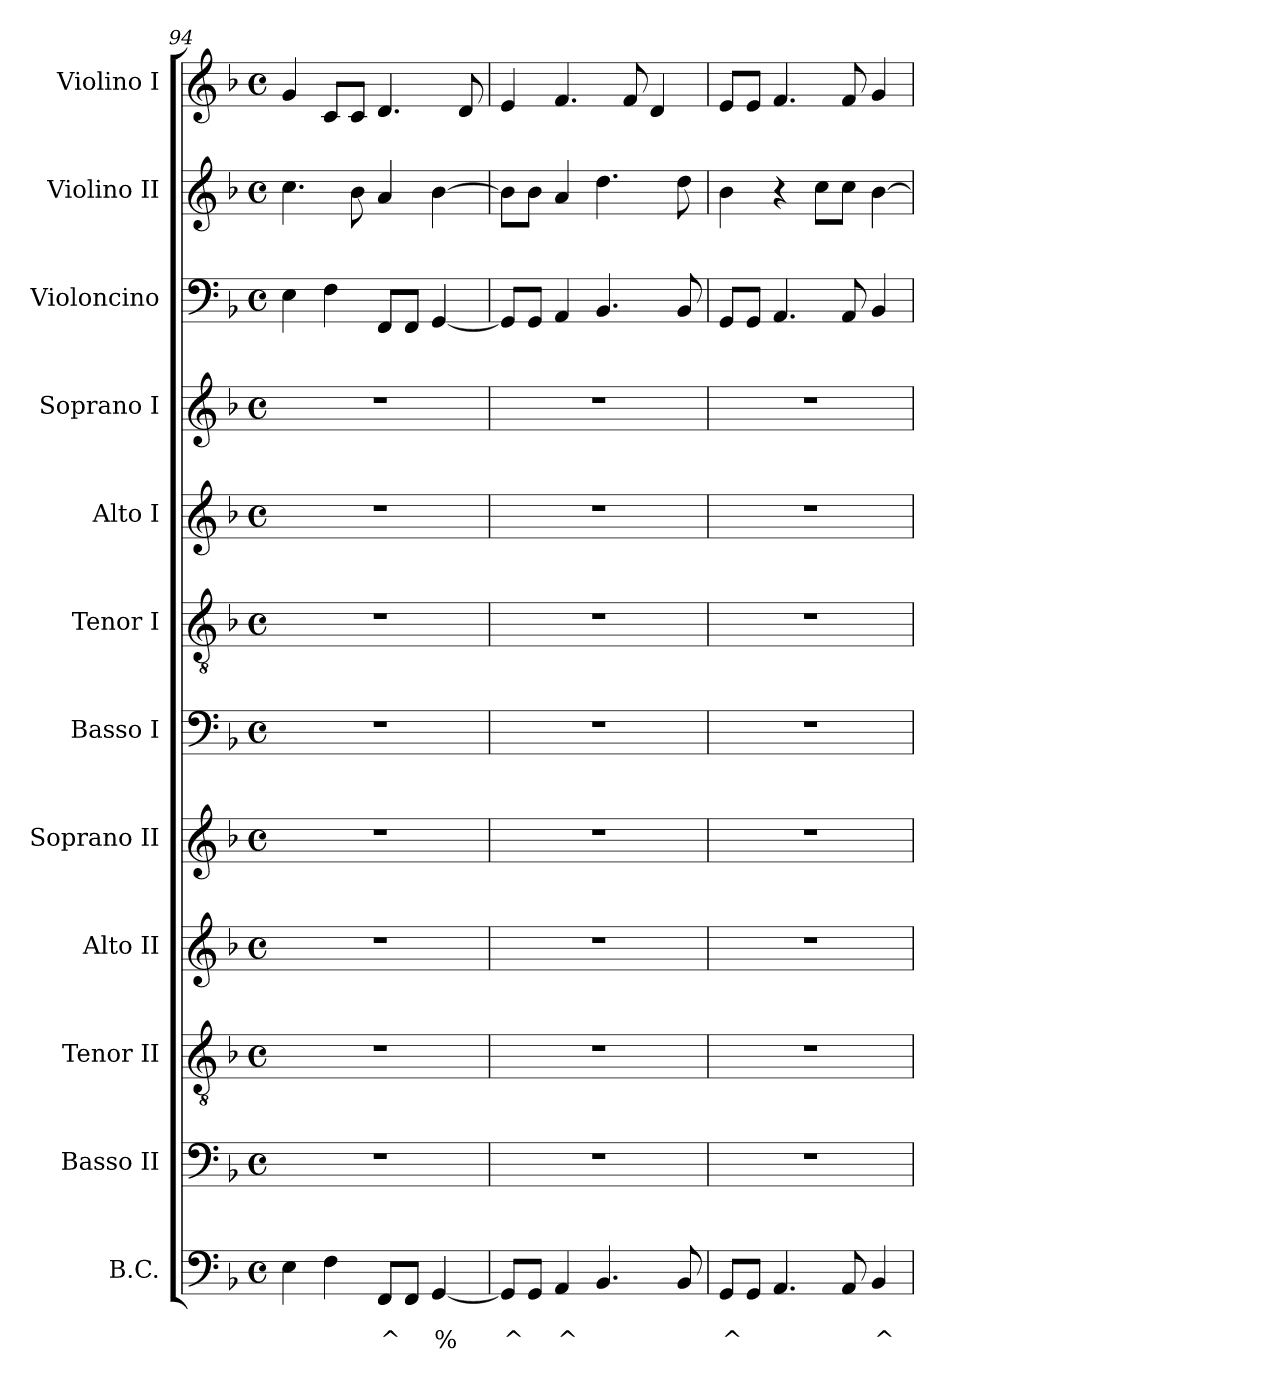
**kern	**text	**text	**kern	**kern	**kern	**kern	**kern	**kern	**kern	**kern	**kern	**kern	**kern
*part12	*part12	*part12	*part11	*part10	*part9	*part8	*part7	*part6	*part5	*part4	*part3	*part2	*part1
*staff12	*staff12	*staff12	*staff11	*staff10	*staff9	*staff8	*staff7	*staff6	*staff5	*staff4	*staff3	*staff2	*staff1
*I"B.C.	*	*	*I"Basso II	*I"Tenor II	*I"Alto II	*I"Soprano II	*I"Basso I	*I"Tenor I	*I"Alto I	*I"Soprano I	*I"Violoncino	*I"Violino II	*I"Violino I
*I'BC	*	*	*I'B 2	*I'T 2	*I'A 2	*I'S 2	*I'B 1	*I'T 1	*I'A 1	*I'S 1	*I'Vc.	*I'Vln. II	*I'Vln. I
!!LO:LB:g=z
*clefF4	*	*	*clefF4	*clefGv2	*clefG2	*clefG2	*clefF4	*clefGv2	*clefG2	*clefG2	*clefF4	*clefG2	*clefG2
*k[b-]	*	*	*k[b-]	*k[b-]	*k[b-]	*k[b-]	*k[b-]	*k[b-]	*k[b-]	*k[b-]	*k[b-]	*k[b-]	*k[b-]
*F:	*	*	*F:	*F:	*F:	*F:	*F:	*F:	*F:	*F:	*F:	*F:	*F:
*M4/4	*	*	*M4/4	*M4/4	*M4/4	*M4/4	*M4/4	*M4/4	*M4/4	*M4/4	*M4/4	*M4/4	*M4/4
*met(c)	*	*	*met(c)	*met(c)	*met(c)	*met(c)	*met(c)	*met(c)	*met(c)	*met(c)	*met(c)	*met(c)	*met(c)
=94	=94	=94	=94	=94	=94	=94	=94	=94	=94	=94	=94	=94	=94
4E\	.	.	1r	1r	1r	1r	1r	1r	1r	1r	4E\	4.cc\	4g/
4F\	.	.	.	.	.	.	.	.	.	.	4F\	.	8c/L
.	.	.	.	.	.	.	.	.	.	.	.	8b-\	8c/J
!	!	!LO:LY:b	!	!	!	!	!	!	!	!	!	!	!
8FF/L	.	^	.	.	.	.	.	.	.	.	8FF/L	4a/	4.d/
8FF/J	.	.	.	.	.	.	.	.	.	.	8FF/J	.	.
!	!	!LO:LY:b	!	!	!	!	!	!	!	!	!	!	!
[4GG/	.	%	.	.	.	.	.	.	.	.	[4GG/	[4b-\	.
.	.	.	.	.	.	.	.	.	.	.	.	.	8d/
=95	=95	=95	=95	=95	=95	=95	=95	=95	=95	=95	=95	=95	=95
!	!	!LO:LY:b	!	!	!	!	!	!	!	!	!	!	!
8GG/L]	.	^	1r	1r	1r	1r	1r	1r	1r	1r	8GG/L]	8b-\L]	4e/
8GG/J	.	.	.	.	.	.	.	.	.	.	8GG/J	8b-\J	.
!	!	!LO:LY:b	!	!	!	!	!	!	!	!	!	!	!
4AA/	.	^	.	.	.	.	.	.	.	.	4AA/	4a/	4.f/
4.BB-/	.	.	.	.	.	.	.	.	.	.	4.BB-/	4.dd\	.
.	.	.	.	.	.	.	.	.	.	.	.	.	8f/
.	.	.	.	.	.	.	.	.	.	.	.	.	4d/
8BB-/	.	.	.	.	.	.	.	.	.	.	8BB-/	8dd\	.
=96	=96	=96	=96	=96	=96	=96	=96	=96	=96	=96	=96	=96	=96
!	!	!LO:LY:b	!	!	!	!	!	!	!	!	!	!	!
8GG/L	.	^	1r	1r	1r	1r	1r	1r	1r	1r	8GG/L	4b-\	8e/L
8GG/J	.	.	.	.	.	.	.	.	.	.	8GG/J	.	8e/J
4.AA/	.	.	.	.	.	.	.	.	.	.	4.AA/	4r	4.f/
.	.	.	.	.	.	.	.	.	.	.	.	8cc\L	.
8AA/	.	.	.	.	.	.	.	.	.	.	8AA/	8cc\J	8f/
!	!	!LO:LY:b	!	!	!	!	!	!	!	!	!	!	!
4BB-/	.	^	.	.	.	.	.	.	.	.	4BB-/	[4b-\	4g/
=	=	=	=	=	=	=	=	=	=	=	=	=	=
*-	*-	*-	*-	*-	*-	*-	*-	*-	*-	*-	*-	*-	*-
